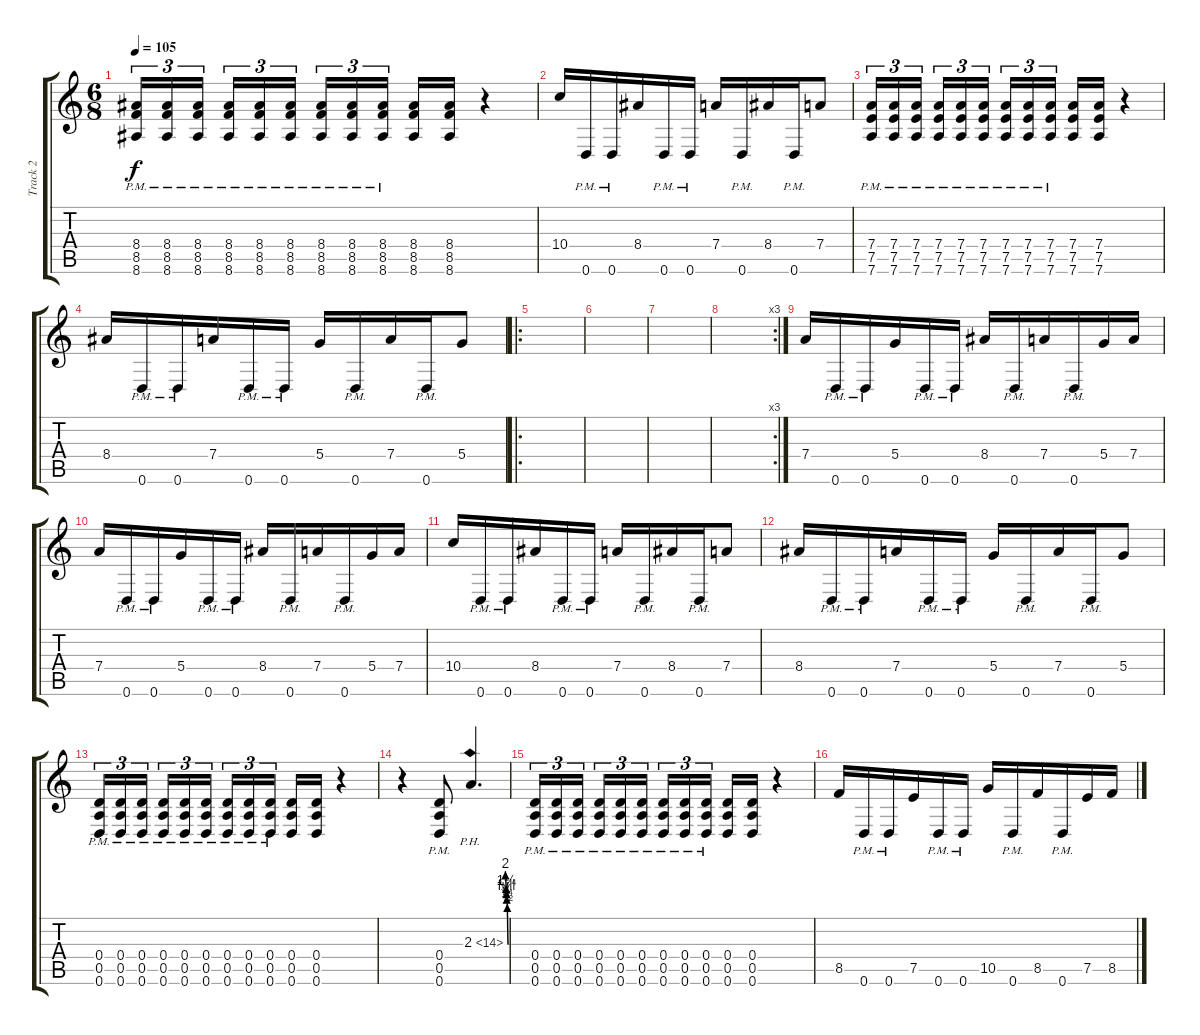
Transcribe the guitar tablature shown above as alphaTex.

\track ("Track 2" "Track 2") {instrument distortionguitar}
\staff {score tabs}
\tuning (E4 B3 G3 D3 A2 D2) {hide}
\ts (6 8)
\tempo 105
\clef g2
\ks c
(8.4{pm} 8.5{pm} 8.6{pm}).16{tu (3 2) dy f} (8.4{pm} 8.5{pm} 8.6{pm}).16{tu (3 2)} (8.4{pm} 8.5{pm} 8.6{pm}).16{tu (3 2) beam splitsecondary} (8.4{pm} 8.5{pm} 8.6{pm}).16{tu (3 2)} (8.4{pm} 8.5{pm} 8.6{pm}).16{tu (3 2)} (8.4{pm} 8.5{pm} 8.6{pm}).16{tu (3 2) beam splitsecondary} (8.4{pm} 8.5{pm} 8.6{pm}).16{tu (3 2)} (8.4{pm} 8.5{pm} 8.6{pm}).16{tu (3 2)} (8.4{pm} 8.5{pm} 8.6{pm}).16{tu (3 2)} (8.4 8.5 8.6).16 (8.4 8.5 8.6).16 r.4 |
10.4.16 0.6{pm}.16 0.6{pm}.16 8.4.16 0.6{pm}.16 0.6{pm}.16 7.4.16 0.6{pm}.16 8.4.16 0.6{pm}.16 7.4.8 |
(7.4{pm} 7.5{pm} 7.6{pm}).16{tu (3 2)} (7.4{pm} 7.5{pm} 7.6{pm}).16{tu (3 2)} (7.4{pm} 7.5{pm} 7.6{pm}).16{tu (3 2) beam splitsecondary} (7.4{pm} 7.5{pm} 7.6{pm}).16{tu (3 2)} (7.4{pm} 7.5{pm} 7.6{pm}).16{tu (3 2)} (7.4{pm} 7.5{pm} 7.6{pm}).16{tu (3 2) beam splitsecondary} (7.4{pm} 7.5{pm} 7.6{pm}).16{tu (3 2)} (7.4{pm} 7.5{pm} 7.6{pm}).16{tu (3 2)} (7.4{pm} 7.5{pm} 7.6{pm}).16{tu (3 2)} (7.4 7.5 7.6).16 (7.4 7.5 7.6).16 r.4 |
8.4.16 0.6{pm}.16 0.6{pm}.16 7.4.16 0.6{pm}.16 0.6{pm}.16 5.4.16 0.6{pm}.16 7.4.16 0.6{pm}.16 5.4.8 |
\ro
|
|
|
\rc 3
|
7.4.16 0.6{pm}.16 0.6{pm}.16 5.4.16 0.6{pm}.16 0.6{pm}.16 8.4.16 0.6{pm}.16 7.4.16 0.6{pm}.16 5.4.16 7.4.16 |
7.4.16 0.6{pm}.16 0.6{pm}.16 5.4.16 0.6{pm}.16 0.6{pm}.16 8.4.16 0.6{pm}.16 7.4.16 0.6{pm}.16 5.4.16 7.4.16 |
10.4.16 0.6{pm}.16 0.6{pm}.16 8.4.16 0.6{pm}.16 0.6{pm}.16 7.4.16 0.6{pm}.16 8.4.16 0.6{pm}.16 7.4.8 |
8.4.16 0.6{pm}.16 0.6{pm}.16 7.4.16 0.6{pm}.16 0.6{pm}.16 5.4.16 0.6{pm}.16 7.4.16 0.6{pm}.16 5.4.8 |
(0.4{pm} 0.5{pm} 0.6{pm}).16{tu (3 2)} (0.4{pm} 0.5{pm} 0.6{pm}).16{tu (3 2)} (0.4{pm} 0.5{pm} 0.6{pm}).16{tu (3 2) beam splitsecondary} (0.4{pm} 0.5{pm} 0.6{pm}).16{tu (3 2)} (0.4{pm} 0.5{pm} 0.6{pm}).16{tu (3 2)} (0.4{pm} 0.5{pm} 0.6{pm}).16{tu (3 2) beam splitsecondary} (0.4{pm} 0.5{pm} 0.6{pm}).16{tu (3 2)} (0.4{pm} 0.5{pm} 0.6{pm}).16{tu (3 2)} (0.4{pm} 0.5{pm} 0.6{pm}).16{tu (3 2)} (0.4 0.5 0.6).16 (0.4 0.5 0.6).16 r.4 |
r.4 (0.4 0.5 0.6{pm}).8 2.3{be (custom 0 0 16 2 30 3 35 4 42 5 60 8) ph 12}.4{d} |
(0.4{pm} 0.5{pm} 0.6{pm}).16{tu (3 2)} (0.4{pm} 0.5{pm} 0.6{pm}).16{tu (3 2)} (0.4{pm} 0.5{pm} 0.6{pm}).16{tu (3 2) beam splitsecondary} (0.4{pm} 0.5{pm} 0.6{pm}).16{tu (3 2)} (0.4{pm} 0.5{pm} 0.6{pm}).16{tu (3 2)} (0.4{pm} 0.5{pm} 0.6{pm}).16{tu (3 2) beam splitsecondary} (0.4{pm} 0.5{pm} 0.6{pm}).16{tu (3 2)} (0.4{pm} 0.5{pm} 0.6{pm}).16{tu (3 2)} (0.4{pm} 0.5{pm} 0.6{pm}).16{tu (3 2)} (0.4 0.5 0.6).16 (0.4 0.5 0.6).16 r.4 |
8.5.16 0.6{pm}.16 0.6{pm}.16 7.5.16 0.6{pm}.16 0.6{pm}.16 10.5.16 0.6{pm}.16 8.5.16 0.6{pm}.16 7.5.16 8.5.16
